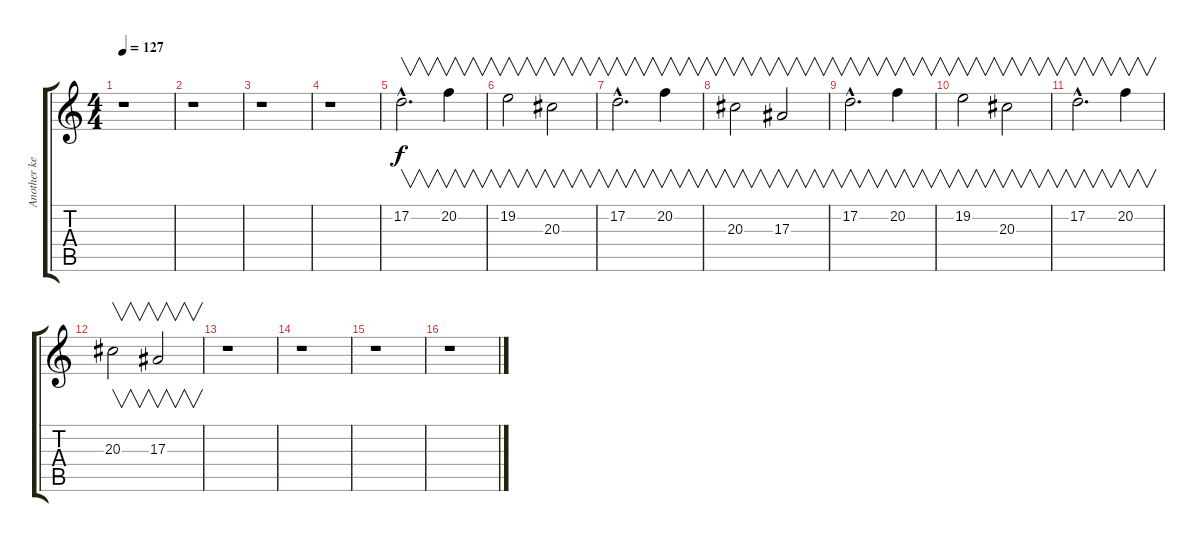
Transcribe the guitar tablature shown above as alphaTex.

\track ("Another keyboard" "Another ke") {instrument choiraahs}
\staff {score tabs}
\tuning (D4 A3 F3 C3 G2 D2) {hide}
\ts (4 4)
\tempo 127
\clef g2
\ks c
r.1{dy f} |
r.1 |
r.1 |
r.1 |
17.2{hac}.2{v d volume 11 instrument pad4choir} 20.2.4{v} |
19.2.2{v} 20.3.2{v} |
17.2{hac}.2{v d} 20.2.4{v} |
20.3.2{v} 17.3.2{v} |
17.2{hac}.2{v d} 20.2.4{v} |
19.2.2{v} 20.3.2{v} |
17.2{hac}.2{v d} 20.2.4{v} |
20.3.2{v} 17.3.2{v} |
r.1 |
r.1 |
r.1 |
r.1
